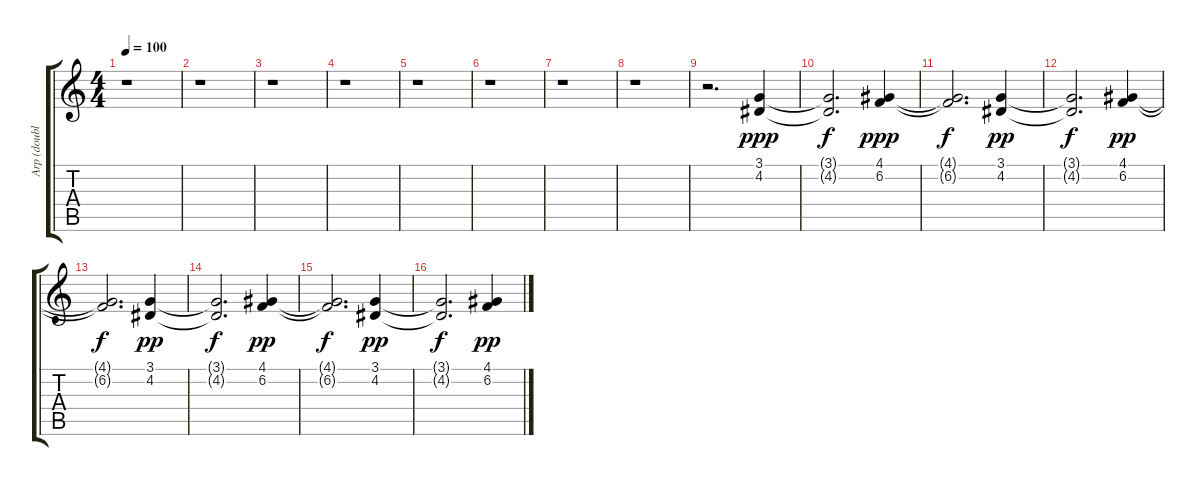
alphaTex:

\track ("Arp (double)" "Arp (doubl") {instrument fx4atmosphere}
\staff {score tabs}
\tuning (E4 B3 G3 D3 A2 E2) {hide}
\ts (4 4)
\tempo 100
\clef g2
\ks c
r.1{dy f} |
r.1 |
r.1 |
r.1 |
r.1 |
r.1 |
r.1 |
r.1 |
r.2{d} (3.1 4.2).4{dy ppp} |
(3.1{t} 4.2{t}).2{d dy f} (4.1 6.2).4{dy ppp} |
(4.1{t} 6.2{t}).2{d dy f} (3.1 4.2).4{dy pp} |
(3.1{t} 4.2{t}).2{d dy f} (4.1 6.2).4{dy pp} |
(4.1{t} 6.2{t}).2{d dy f} (3.1 4.2).4{dy pp} |
(3.1{t} 4.2{t}).2{d dy f} (4.1 6.2).4{dy pp} |
(4.1{t} 6.2{t}).2{d dy f} (3.1 4.2).4{dy pp} |
(3.1{t} 4.2{t}).2{d dy f} (4.1 6.2).4{dy pp}
